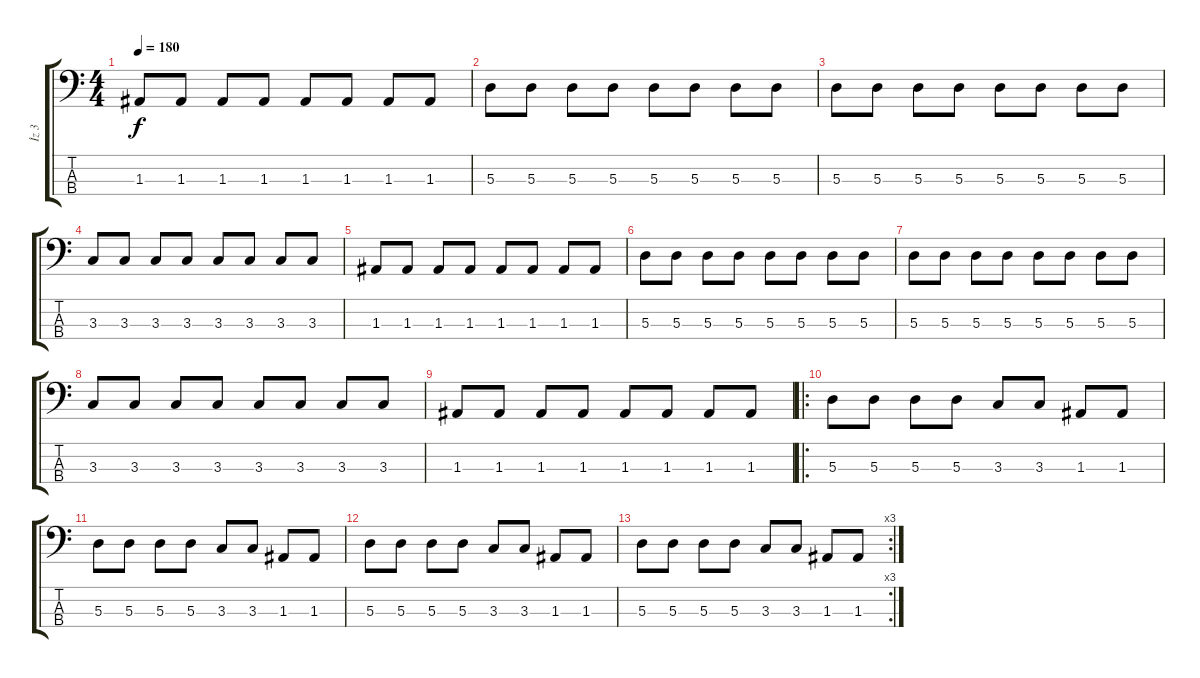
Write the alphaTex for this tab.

\track ("İz 3" "İz 3") {instrument electricbassfinger}
\staff {score tabs}
\tuning (G2 D2 A1 E1) {hide}
\ts (4 4)
\tempo 180
\clef f4
\ks c
1.3.8{dy f volume 8} 1.3.8 1.3.8 1.3.8 1.3.8 1.3.8 1.3.8 1.3.8 |
5.3.8{volume 9} 5.3.8 5.3.8 5.3.8 5.3.8 5.3.8 5.3.8 5.3.8 |
5.3.8{volume 10} 5.3.8 5.3.8 5.3.8 5.3.8 5.3.8 5.3.8 5.3.8 |
3.3.8{volume 11} 3.3.8 3.3.8 3.3.8 3.3.8 3.3.8 3.3.8 3.3.8 |
1.3.8{volume 12} 1.3.8 1.3.8 1.3.8 1.3.8 1.3.8 1.3.8 1.3.8 |
5.3.8{volume 13} 5.3.8 5.3.8 5.3.8 5.3.8 5.3.8 5.3.8 5.3.8 |
5.3.8{volume 14} 5.3.8 5.3.8 5.3.8 5.3.8 5.3.8 5.3.8 5.3.8 |
3.3.8{volume 15} 3.3.8 3.3.8 3.3.8 3.3.8 3.3.8 3.3.8 3.3.8 |
1.3.8{volume 16} 1.3.8 1.3.8 1.3.8 1.3.8 1.3.8 1.3.8 1.3.8 |
\ro
5.3.8 5.3.8 5.3.8 5.3.8 3.3.8 3.3.8 1.3.8 1.3.8 |
5.3.8 5.3.8 5.3.8 5.3.8 3.3.8 3.3.8 1.3.8 1.3.8 |
5.3.8 5.3.8 5.3.8 5.3.8 3.3.8 3.3.8 1.3.8 1.3.8 |
\rc 3
5.3.8 5.3.8 5.3.8 5.3.8 3.3.8 3.3.8 1.3.8 1.3.8
